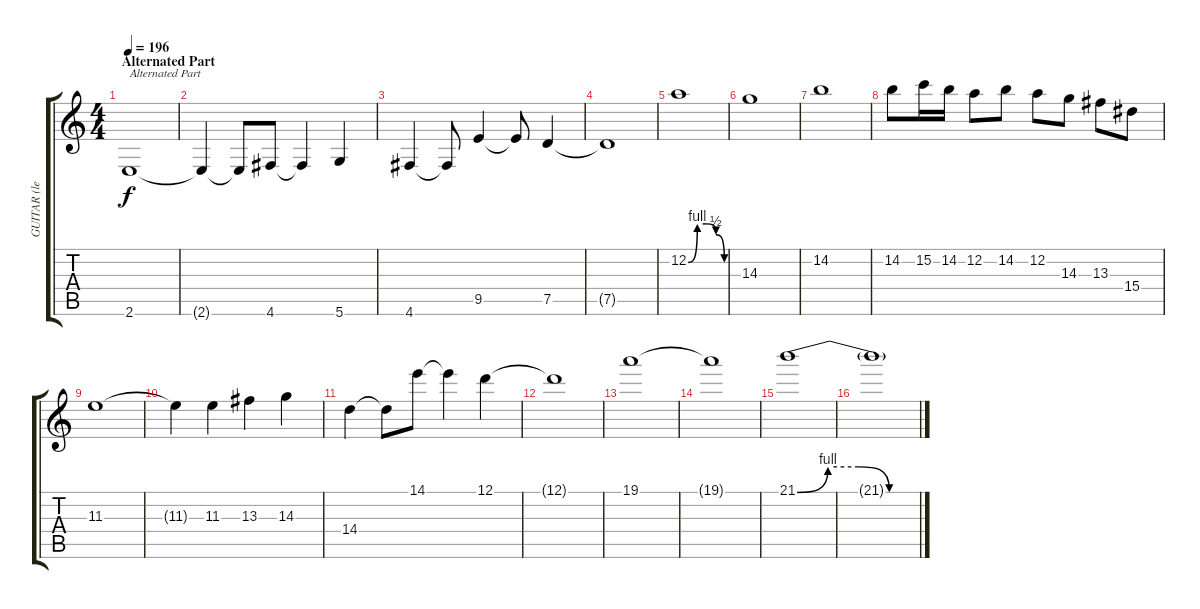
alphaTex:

\track ("GUITAR (lead)" "GUITAR (le") {instrument distortionguitar}
\staff {score tabs}
\tuning (D4 A3 F3 C3 G2 D2) {hide}
\ts (4 4)
\section ("" "Alternated Part")
\tempo 196
\clef g2
\ks c
2.6.1{txt "Alternated Part" dy f volume 13} |
2.6{t}.4 2.6{t}.8 4.6.8 4.6{t}.4 5.6.4 |
4.6.4 4.6{t}.8 9.5.4 9.5{t}.8 7.5.4 |
7.5{t}.1 |
12.2{be (custom 0 0 15 4 30 4 46 2 60 0)}.1 |
14.3.1 |
14.2.1 |
14.2.8 15.2.16 14.2.16 12.2.8 14.2.8 12.2.8 14.3.8 13.3.8 15.4.8 |
11.3.1 |
11.3{t}.4 11.3.4 13.3.4 14.3.4 |
14.4.4 14.4{t}.8 14.1.8 14.1{t}.4 12.1.4 |
12.1{t}.1 |
19.1.1 |
19.1{t}.1 |
21.1{be (custom 0 0 15 4 30 4 45 0 60 0)}.1 |
21.1{t}.1
